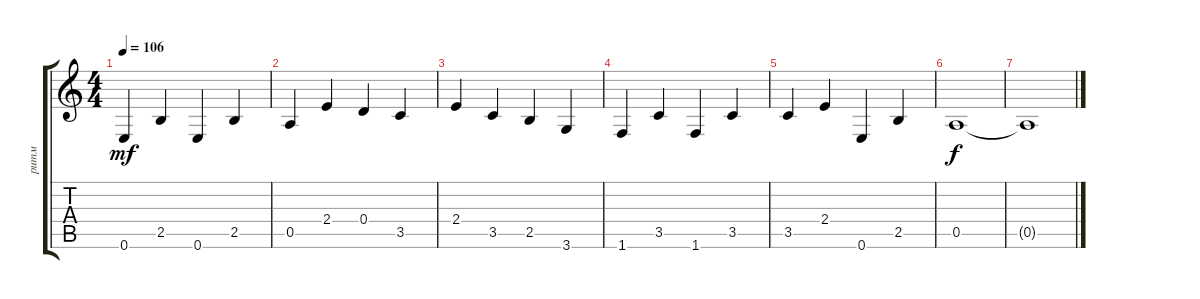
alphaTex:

\track ("ритм" "ритм") {instrument acousticguitarsteel}
\staff {score tabs}
\tuning (E4 B3 G3 D3 A2 E2) {hide}
\ts (4 4)
\tempo 106
\clef g2
\ks aminor
0.6.4{dy mf} 2.5.4 0.6.4 2.5.4 |
0.5.4 2.4.4 0.4.4 3.5.4 |
2.4.4 3.5.4 2.5.4 3.6.4 |
1.6.4 3.5.4 1.6.4 3.5.4 |
3.5.4 2.4.4 0.6.4 2.5.4 |
0.5.1{dy f} |
0.5{t}.1
